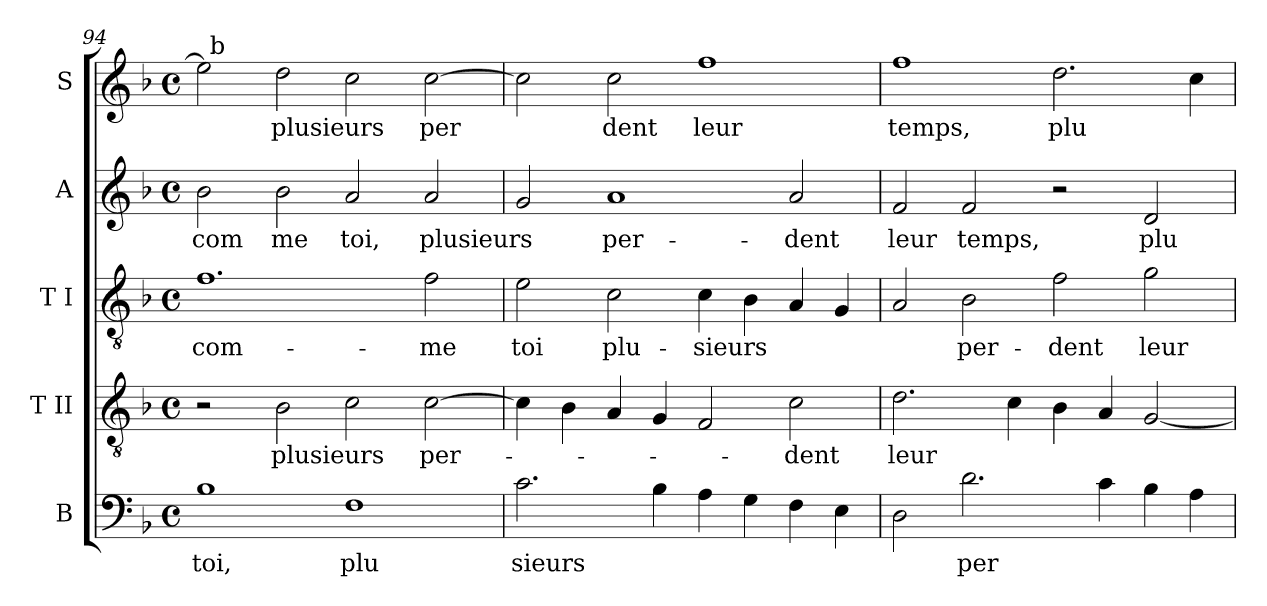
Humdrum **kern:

**kern	**text	**kern	**text	**kern	**text	**kern	**text	**kern	**text
*part5	*part5	*part4	*part4	*part3	*part3	*part2	*part2	*part1	*part1
*staff5	*staff5	*staff4	*staff4	*staff3	*staff3	*staff2	*staff2	*staff1	*staff1
*I"B	*	*I"T II	*	*I"T I	*	*I"A	*	*I"S	*
!!LO:LB:g=z
*clefF4	*	*clefGv2	*	*clefGv2	*	*clefG2	*	*clefG2	*
*k[b-]	*	*k[b-]	*	*k[b-]	*	*k[b-]	*	*k[b-]	*
*F:	*	*F:	*	*F:	*	*F:	*	*F:	*
*M4/4	*	*M4/4	*	*M4/4	*	*M4/4	*	*M4/4	*
*met(c)	*	*met(c)	*	*met(c)	*	*met(c)	*	*met(c)	*
=94	=94	=94	=94	=94	=94	=94	=94	=94	=94
!	!LO:LY:b:cj	!	!	!	!LO:LY:b:cj	!	!LO:LY:b:cj	!	!
*	*	*	*	*	*	*	*	*^	*
1B-	toi,	2r	.	1.f	com-	2b-\	com	2ee\]	32ryy	.
!	!	!	!	!	!	!	!	!	!LO:TX:a:t=b	!
.	.	.	.	.	.	.	.	.	1ryy	.
!	!	!	!LO:LY:b	!	!	!	!LO:LY:b:cj	!	!	!LO:LY:b
.	.	2B-\	plusieurs	.	.	2b-\	me	2dd\	.	plusieurs
!	!LO:LY:b:cj	!	!	!	!	!	!LO:LY:b:cj	!	!	!
1F	plu	2c\	.	.	.	2a/	toi,	2cc\	.	.
.	.	.	.	.	.	.	.	.	2ryy	.
!	!	!	!LO:LY:b	!	!LO:LY:b:cj	!	!LO:LY:b	!	!	!LO:LY:b
.	.	[>2c\	per-	2f\	-me	2a/	plusieurs	[>2cc\	.	per
.	.	.	.	.	.	.	.	.	4...ryy	.
=95	=95	=95	=95	=95	=95	=95	=95	=95	=95	=95
!	!LO:LY:b	!	!	!	!LO:LY:b:cj	!	!	!	!	!
*	*	*	*	*	*	*	*	*v	*v	*
2.c\	sieurs	4c\]	.	2e\	toi	2g/	.	2cc\]	.
.	.	4B-\	.	.	.	.	.	.	.
!	!	!	!	!	!LO:LY:b:cj	!	!LO:LY:b:cj	!	!LO:LY:b:cj
.	.	4A/	.	2c\	plu-	1a	per-	2cc\	dent
4B-\	.	4G/	.	.	.	.	.	.	.
!	!	!	!	!	!LO:LY:b	!	!	!	!LO:LY:b:cj
4A\	.	2F/	.	4c\	-sieurs	.	.	1ff	leur
4G\	.	.	.	4B-\	.	.	.	.	.
!	!	!	!LO:LY:b:cj	!	!	!	!LO:LY:b:cj	!	!
4F\	.	2c\	-dent	4A/	.	2a/	-dent	.	.
4E\	.	.	.	4G/	.	.	.	.	.
=96	=96	=96	=96	=96	=96	=96	=96	=96	=96
!	!	!	!LO:LY:b	!	!	!	!LO:LY:b:cj	!	!LO:LY:b:cj
2D\	.	2.d\	leur	2A/	.	2f/	leur	1ff	temps,
!	!LO:LY:b	!	!	!	!LO:LY:b:cj	!	!LO:LY:b:cj	!	!
2.d\	per	.	.	2B-\	per-	2f/	temps,	.	.
.	.	4c\	.	.	.	.	.	.	.
!	!	!	!	!	!LO:LY:b:cj	!	!	!	!LO:LY:b
.	.	4B-\	.	2f\	-dent	2r	.	2.dd\	plu
4c\	.	4A/	.	.	.	.	.	.	.
!	!	!	!	!	!LO:LY:b:cj	!	!LO:LY:b:cj	!	!
4B-\	.	[<2G/	.	2g\	leur	2d/	plu-	.	.
4A\	.	.	.	.	.	.	.	4cc\	.
=	=	=	=	=	=	=	=	=	=
*-	*-	*-	*-	*-	*-	*-	*-	*-	*-
